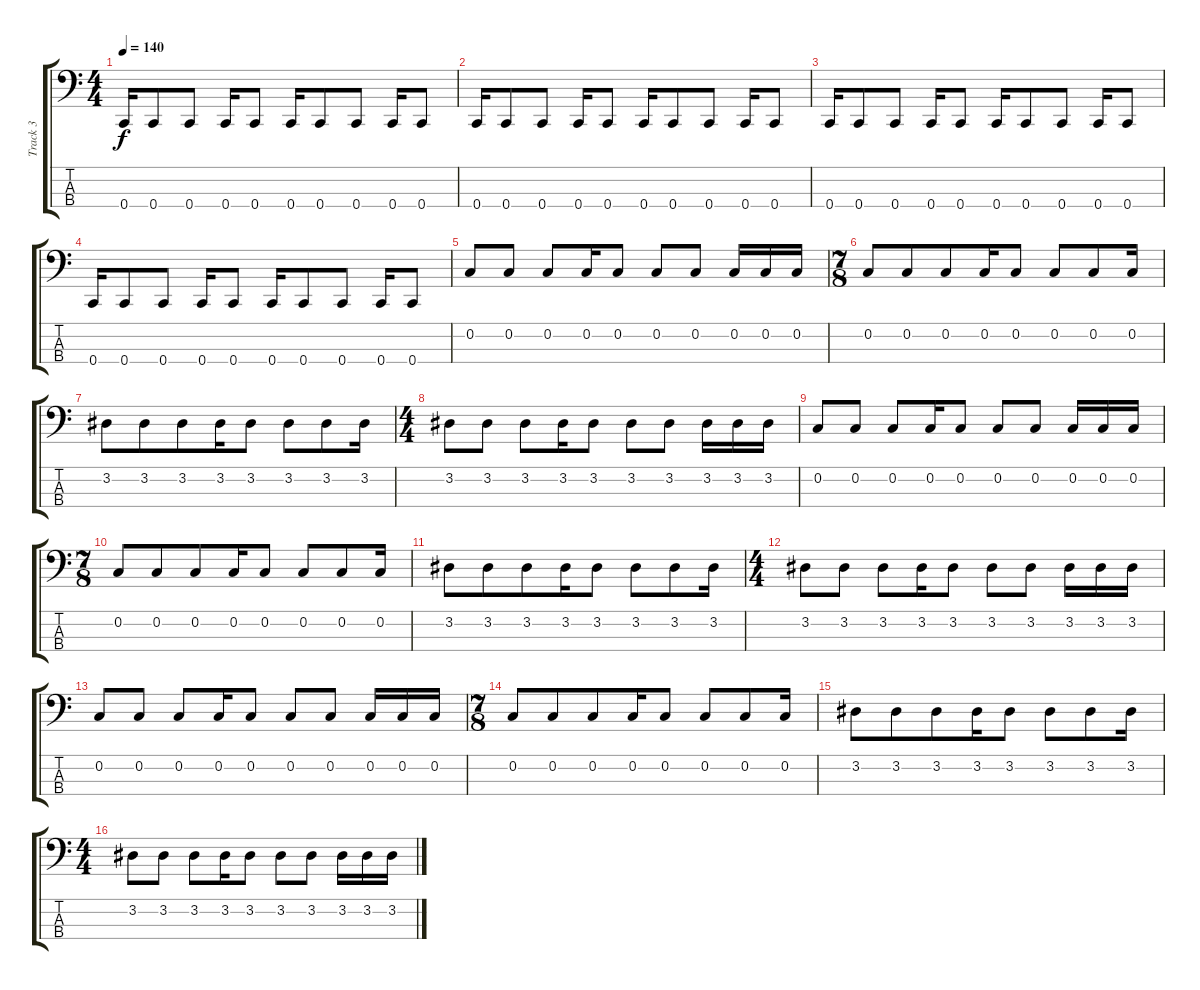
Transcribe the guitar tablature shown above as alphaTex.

\track ("Track 3" "Track 3") {instrument electricbassfinger}
\staff {score tabs}
\tuning (F2 C2 G1 C1) {hide}
\ts (4 4)
\tempo 140
\clef f4
\ks c
0.4.16{dy f} 0.4.8 0.4.8 0.4.16 0.4.8 0.4.16 0.4.8 0.4.8 0.4.16 0.4.8 |
0.4.16 0.4.8 0.4.8 0.4.16 0.4.8 0.4.16 0.4.8 0.4.8 0.4.16 0.4.8 |
0.4.16 0.4.8 0.4.8 0.4.16 0.4.8 0.4.16 0.4.8 0.4.8 0.4.16 0.4.8 |
0.4.16 0.4.8 0.4.8 0.4.16 0.4.8 0.4.16 0.4.8 0.4.8 0.4.16 0.4.8 |
0.2.8 0.2.8 0.2.8 0.2.16 0.2.8 0.2.8 0.2.8 0.2.16 0.2.16 0.2.16 |
\ts (7 8)
0.2.8 0.2.8 0.2.8 0.2.16 0.2.8 0.2.8 0.2.8 0.2.16 |
3.2.8 3.2.8 3.2.8 3.2.16 3.2.8 3.2.8 3.2.8 3.2.16 |
\ts (4 4)
3.2.8 3.2.8 3.2.8 3.2.16 3.2.8 3.2.8 3.2.8 3.2.16 3.2.16 3.2.16 |
0.2.8 0.2.8 0.2.8 0.2.16 0.2.8 0.2.8 0.2.8 0.2.16 0.2.16 0.2.16 |
\ts (7 8)
0.2.8 0.2.8 0.2.8 0.2.16 0.2.8 0.2.8 0.2.8 0.2.16 |
3.2.8 3.2.8 3.2.8 3.2.16 3.2.8 3.2.8 3.2.8 3.2.16 |
\ts (4 4)
3.2.8 3.2.8 3.2.8 3.2.16 3.2.8 3.2.8 3.2.8 3.2.16 3.2.16 3.2.16 |
0.2.8 0.2.8 0.2.8 0.2.16 0.2.8 0.2.8 0.2.8 0.2.16 0.2.16 0.2.16 |
\ts (7 8)
0.2.8 0.2.8 0.2.8 0.2.16 0.2.8 0.2.8 0.2.8 0.2.16 |
3.2.8 3.2.8 3.2.8 3.2.16 3.2.8 3.2.8 3.2.8 3.2.16 |
\ts (4 4)
3.2.8 3.2.8 3.2.8 3.2.16 3.2.8 3.2.8 3.2.8 3.2.16 3.2.16 3.2.16
